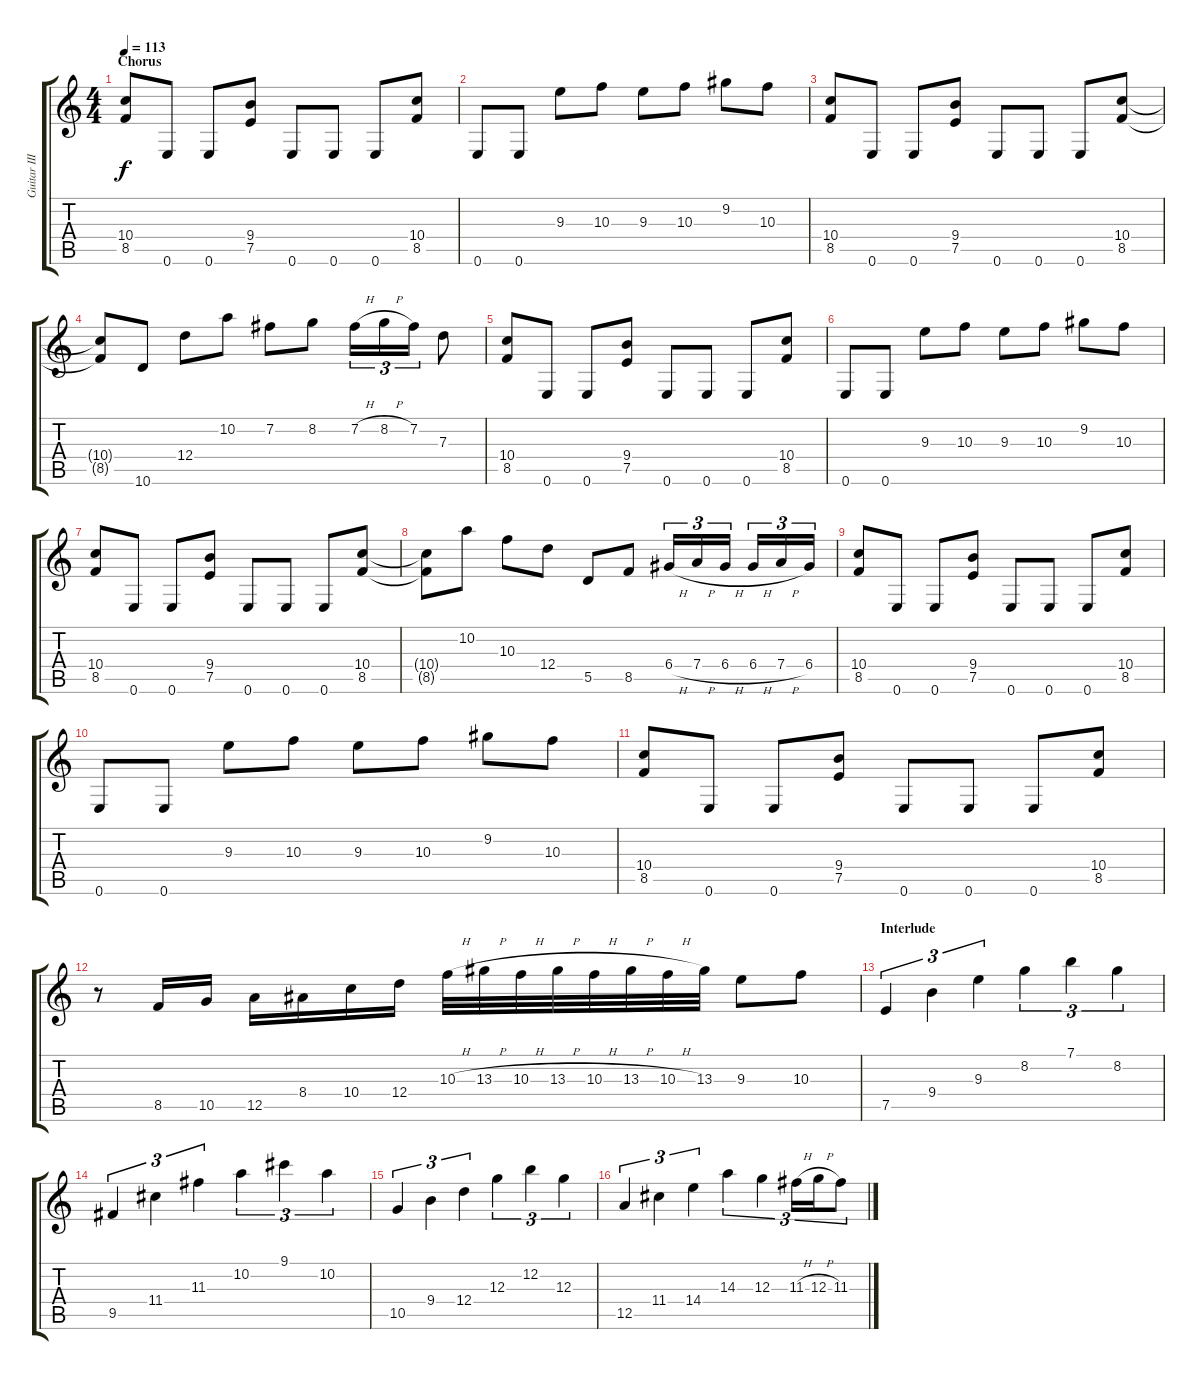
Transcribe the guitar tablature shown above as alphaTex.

\track ("Guitar III (Lead)" "Guitar III") {instrument distortionguitar}
\staff {score tabs}
\tuning (E4 B3 G3 D3 A2 E2) {hide}
\ts (4 4)
\section ("" "Chorus")
\tempo 113
\clef g2
\ks c
(10.4 8.5).8{dy f} 0.6.8 0.6.8 (9.4 7.5).8 0.6.8 0.6.8 0.6.8 (10.4 8.5).8 |
0.6.8 0.6.8 9.3.8 10.3.8 9.3.8 10.3.8 9.2.8 10.3.8 |
(10.4 8.5).8 0.6.8 0.6.8 (9.4 7.5).8 0.6.8 0.6.8 0.6.8 (10.4 8.5).8 |
(10.4{t} 8.5{t}).8 10.6.8 12.4.8 10.2.8 7.2.8 8.2.8 7.2{h}.16{tu (3 2)} 8.2{h}.16{tu (3 2)} 7.2.16{tu (3 2)} 7.3.8 |
(10.4 8.5).8 0.6.8 0.6.8 (9.4 7.5).8 0.6.8 0.6.8 0.6.8 (10.4 8.5).8 |
0.6.8 0.6.8 9.3.8 10.3.8 9.3.8 10.3.8 9.2.8 10.3.8 |
(10.4 8.5).8 0.6.8 0.6.8 (9.4 7.5).8 0.6.8 0.6.8 0.6.8 (10.4 8.5).8 |
(10.4{t} 8.5{t}).8 10.2.8 10.3.8 12.4.8 5.5.8 8.5.8 6.4{h}.16{tu (3 2)} 7.4{h}.16{tu (3 2)} 6.4{h}.16{tu (3 2)} 6.4{h}.16{tu (3 2)} 7.4{h}.16{tu (3 2)} 6.4.16{tu (3 2)} |
(10.4 8.5).8 0.6.8 0.6.8 (9.4 7.5).8 0.6.8 0.6.8 0.6.8 (10.4 8.5).8 |
0.6.8 0.6.8 9.3.8 10.3.8 9.3.8 10.3.8 9.2.8 10.3.8 |
(10.4 8.5).8 0.6.8 0.6.8 (9.4 7.5).8 0.6.8 0.6.8 0.6.8 (10.4 8.5).8 |
r.8 8.5.16 10.5.16 12.5.16 8.4.16 10.4.16 12.4.16 10.3{h}.32 13.3{h}.32 10.3{h}.32 13.3{h}.32 10.3{h}.32 13.3{h}.32 10.3{h}.32 13.3.32 9.3.8 10.3.8 |
\section ("" "Interlude")
7.5.4{tu (3 2)} 9.4.4{tu (3 2)} 9.3.4{tu (3 2)} 8.2.4{tu (3 2)} 7.1.4{tu (3 2)} 8.2.4{tu (3 2)} |
9.5.4{tu (3 2)} 11.4.4{tu (3 2)} 11.3.4{tu (3 2)} 10.2.4{tu (3 2)} 9.1.4{tu (3 2)} 10.2.4{tu (3 2)} |
10.5.4{tu (3 2)} 9.4.4{tu (3 2)} 12.4.4{tu (3 2)} 12.3.4{tu (3 2)} 12.2.4{tu (3 2)} 12.3.4{tu (3 2)} |
12.5.4{tu (3 2)} 11.4.4{tu (3 2)} 14.4.4{tu (3 2)} 14.3.4{tu (3 2)} 12.3.4{tu (3 2)} 11.3{h}.16{tu (3 2)} 12.3{h}.16{tu (3 2)} 11.3.8{tu (3 2)}
